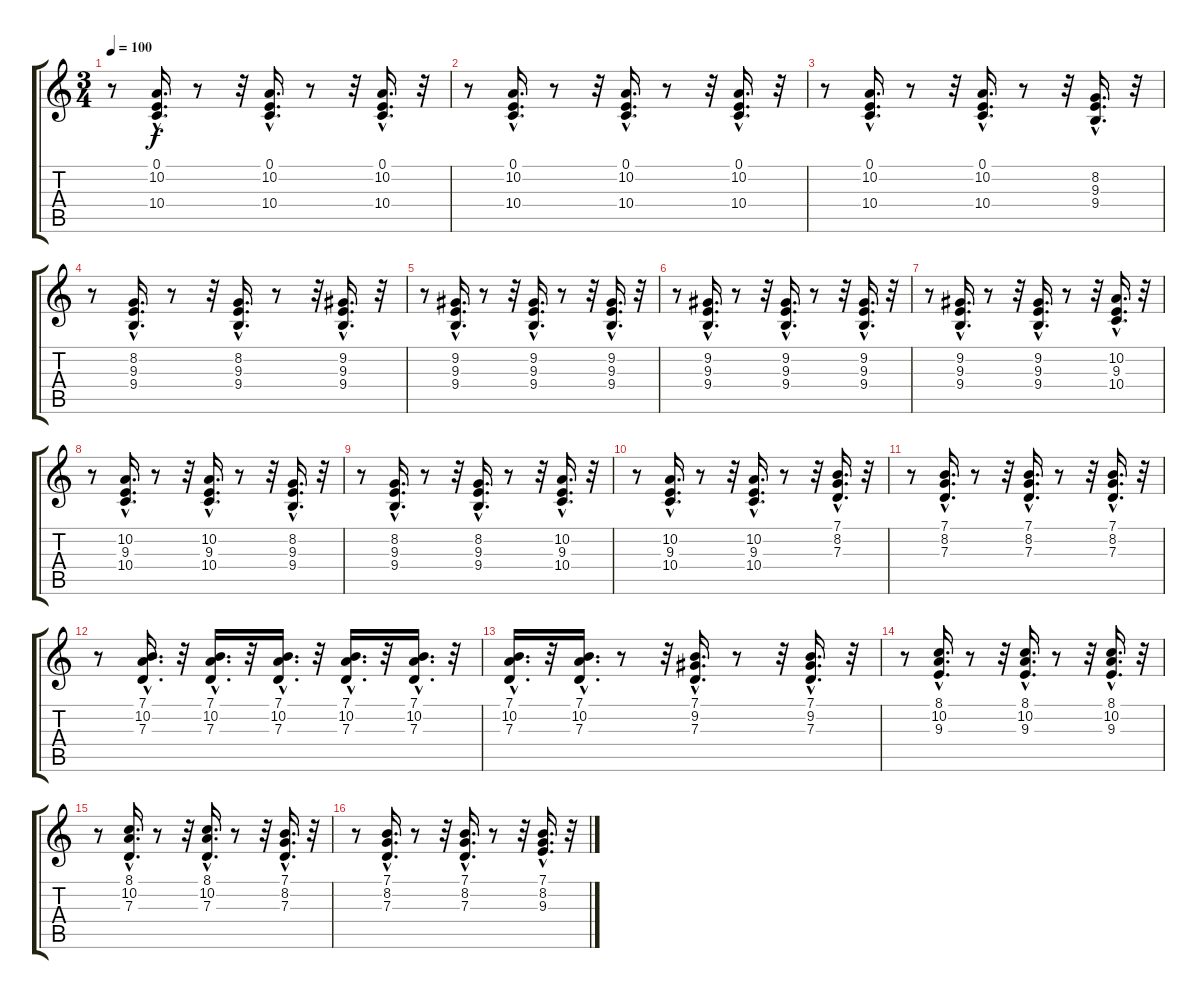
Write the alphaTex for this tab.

\track "" {instrument acousticgrandpiano}
\staff {score tabs}
\tuning (E4 B3 G3 D3 A2 E2) {hide}
\ts (3 4)
\tempo 100
\clef g2
\ks c
r.8{dy f} (0.1{hac} 10.2{hac} 10.4{hac}).16{d} r.8 r.32 (0.1{hac} 10.2{hac} 10.4{hac}).16{d} r.8 r.32 (0.1{hac} 10.2{hac} 10.4{hac}).16{d} r.32 |
r.8 (0.1{hac} 10.2{hac} 10.4{hac}).16{d} r.8 r.32 (0.1{hac} 10.2{hac} 10.4{hac}).16{d} r.8 r.32 (0.1{hac} 10.2{hac} 10.4{hac}).16{d} r.32 |
r.8 (0.1{hac} 10.2{hac} 10.4{hac}).16{d} r.8 r.32 (0.1{hac} 10.2{hac} 10.4{hac}).16{d} r.8 r.32 (8.2{hac} 9.3{hac} 9.4{hac}).16{d} r.32 |
r.8 (8.2{hac} 9.3{hac} 9.4{hac}).16{d} r.8 r.32 (8.2{hac} 9.3{hac} 9.4{hac}).16{d} r.8 r.32 (9.2{hac} 9.3{hac} 9.4{hac}).16{d} r.32 |
r.8 (9.2{hac} 9.3{hac} 9.4{hac}).16{d} r.8 r.32 (9.2{hac} 9.3{hac} 9.4{hac}).16{d} r.8 r.32 (9.2{hac} 9.3{hac} 9.4{hac}).16{d} r.32 |
r.8 (9.2{hac} 9.3{hac} 9.4{hac}).16{d} r.8 r.32 (9.2{hac} 9.3{hac} 9.4{hac}).16{d} r.8 r.32 (9.2{hac} 9.3{hac} 9.4{hac}).16{d} r.32 |
r.8 (9.2{hac} 9.3{hac} 9.4{hac}).16{d} r.8 r.32 (9.2{hac} 9.3{hac} 9.4{hac}).16{d} r.8 r.32 (10.2{hac} 9.3{hac} 10.4{hac}).16{d} r.32 |
r.8 (10.2{hac} 9.3{hac} 10.4{hac}).16{d} r.8 r.32 (10.2{hac} 9.3{hac} 10.4{hac}).16{d} r.8 r.32 (8.2{hac} 9.3{hac} 9.4{hac}).16{d} r.32 |
r.8 (8.2{hac} 9.3{hac} 9.4{hac}).16{d} r.8 r.32 (8.2{hac} 9.3{hac} 9.4{hac}).16{d} r.8 r.32 (10.2{hac} 9.3{hac} 10.4{hac}).16{d} r.32 |
r.8 (10.2{hac} 9.3{hac} 10.4{hac}).16{d} r.8 r.32 (10.2{hac} 9.3{hac} 10.4{hac}).16{d} r.8 r.32 (7.1{hac} 8.2{hac} 7.3{hac}).16{d} r.32 |
r.8 (7.1{hac} 8.2{hac} 7.3{hac}).16{d} r.8 r.32 (7.1{hac} 8.2{hac} 7.3{hac}).16{d} r.8 r.32 (7.1{hac} 8.2{hac} 7.3{hac}).16{d} r.32 |
r.8 (7.1{hac} 10.2{hac} 7.3{hac}).16{d} r.32 (7.1{hac} 10.2{hac} 7.3{hac}).16{d} r.32 (7.1{hac} 10.2{hac} 7.3{hac}).16{d} r.32 (7.1{hac} 10.2{hac} 7.3{hac}).16{d} r.32 (7.1{hac} 10.2{hac} 7.3{hac}).16{d} r.32 |
(7.1{hac} 10.2{hac} 7.3{hac}).16{d} r.32 (7.1{hac} 10.2{hac} 7.3{hac}).16{d} r.8 r.32 (7.1{hac} 9.2{hac} 7.3{hac}).16{d} r.8 r.32 (7.1{hac} 9.2{hac} 7.3{hac}).16{d} r.32 |
r.8 (8.1{hac} 10.2{hac} 9.3{hac}).16{d} r.8 r.32 (8.1{hac} 10.2{hac} 9.3{hac}).16{d} r.8 r.32 (8.1{hac} 10.2{hac} 9.3{hac}).16{d} r.32 |
r.8 (8.1{hac} 10.2{hac} 7.3{hac}).16{d} r.8 r.32 (8.1{hac} 10.2{hac} 7.3{hac}).16{d} r.8 r.32 (7.1{hac} 8.2{hac} 7.3{hac}).16{d} r.32 |
r.8 (7.1{hac} 8.2{hac} 7.3{hac}).16{d} r.8 r.32 (7.1{hac} 8.2{hac} 7.3{hac}).16{d} r.8 r.32 (7.1{hac} 8.2{hac} 9.3{hac}).16{d} r.32
